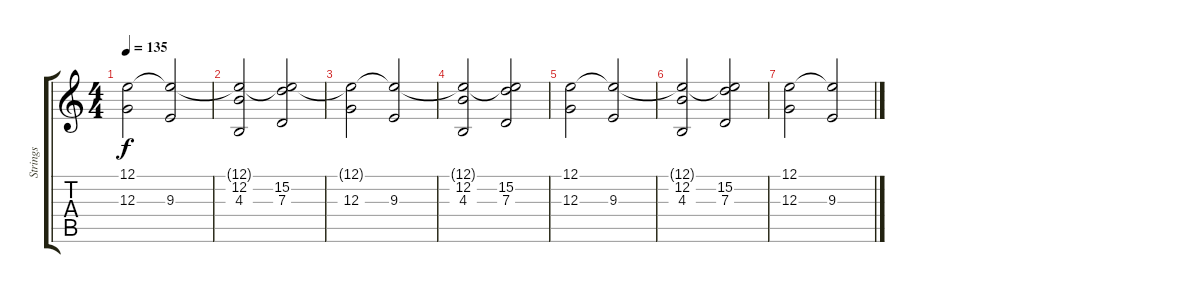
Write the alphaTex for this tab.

\track ("Strings" "Strings") {instrument synthstrings1}
\staff {score tabs}
\tuning (E4 B3 G3 D3 A2 E2) {hide}
\ts (4 4)
\tempo 135
\clef g2
\ks c
(12.1 12.3).2{dy f} (12.1{t} 9.3).2 |
(12.1{t} 12.2 4.3).2 (12.1{t} 15.2 7.3).2 |
(12.1{t} 12.3).2 (12.1{t} 9.3).2 |
(12.1{t} 12.2 4.3).2 (12.1{t} 15.2 7.3).2 |
(12.1 12.3).2 (12.1{t} 9.3).2 |
(12.1{t} 12.2 4.3).2 (12.1{t} 15.2 7.3).2 |
(12.1 12.3).2 (12.1{t} 9.3).2
